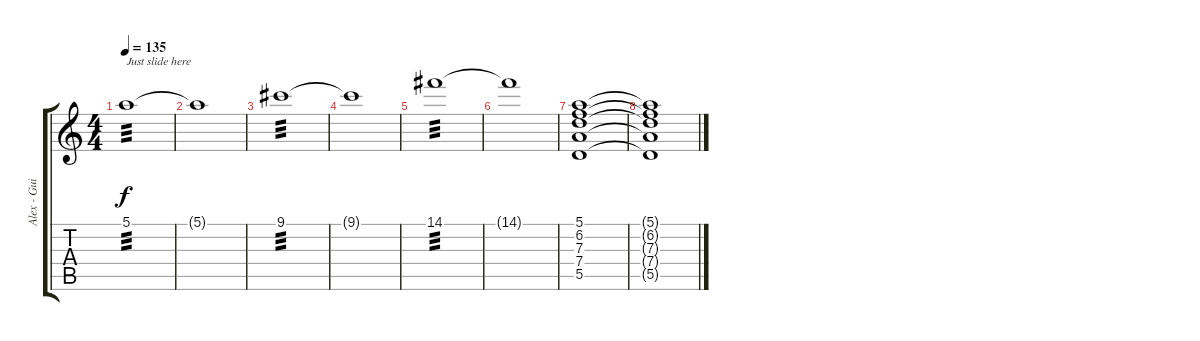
\track ("Alex - Guitar" "Alex - Gui") {instrument distortionguitar}
\staff {score tabs}
\tuning (E4 B3 G3 D3 A2 E2) {hide}
\ts (4 4)
\tempo 135
\clef g2
\ks c
5.1.1{txt "Just slide here" tp 3 dy f} |
5.1{t}.1 |
9.1.1{tp 3} |
9.1{t}.1 |
14.1.1{tp 3} |
14.1{t}.1 |
(5.1 6.2 7.3 7.4 5.5).1 |
(5.1{t} 6.2{t} 7.3{t} 7.4{t} 5.5{t}).1
